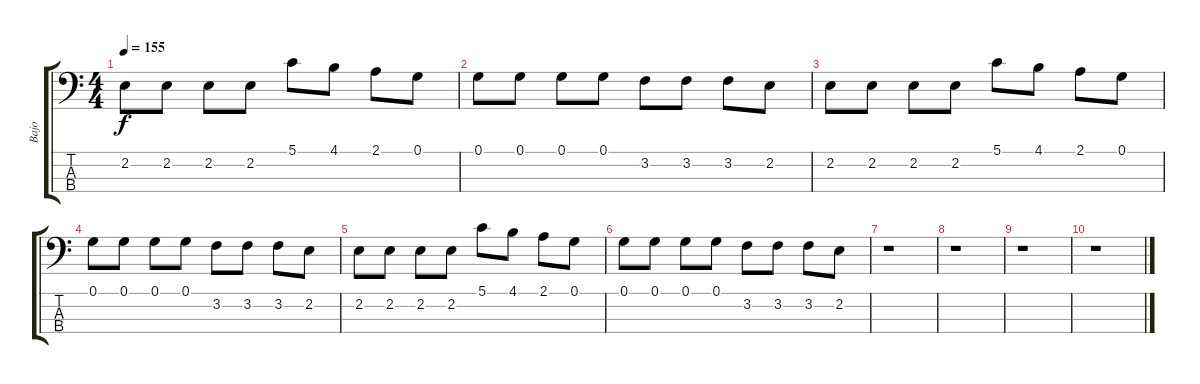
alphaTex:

\track ("Bajo" "Bajo") {instrument fretlessbass}
\staff {score tabs}
\tuning (G2 D2 A1 E1) {hide}
\ts (4 4)
\tempo 155
\clef f4
\ks c
2.2.8{dy f} 2.2.8 2.2.8 2.2.8 5.1.8 4.1.8 2.1.8 0.1.8 |
0.1.8 0.1.8 0.1.8 0.1.8 3.2.8 3.2.8 3.2.8 2.2.8 |
2.2.8 2.2.8 2.2.8 2.2.8 5.1.8 4.1.8 2.1.8 0.1.8 |
0.1.8 0.1.8 0.1.8 0.1.8 3.2.8 3.2.8 3.2.8 2.2.8 |
2.2.8 2.2.8 2.2.8 2.2.8 5.1.8 4.1.8 2.1.8 0.1.8 |
0.1.8 0.1.8 0.1.8 0.1.8 3.2.8 3.2.8 3.2.8 2.2.8 |
r.1 |
r.1 |
r.1 |
r.1
